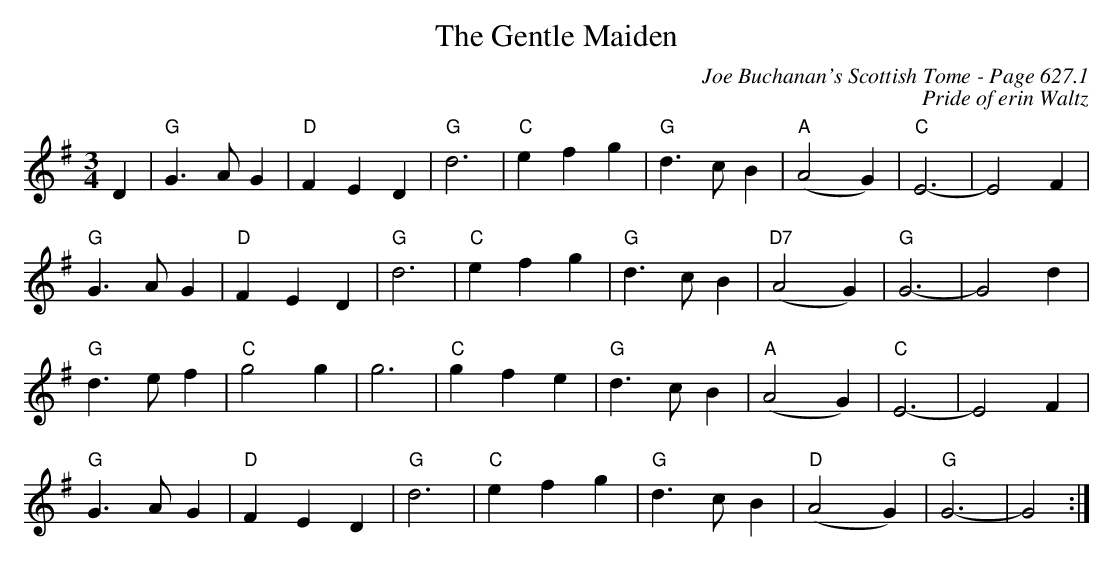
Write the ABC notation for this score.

X:1
T:Gentle Maiden, The
C:Joe Buchanan's Scottish Tome - Page 627.1
C:Pride of erin Waltz
L:1/4
M:3/4
K:G
D | "G"G>A G | "D"F E D | "G"d3 | "C"e f g | "G"d>c B | "A"(A2 G) | "C"E3- | E2 F |
"G"G>A G | "D"F E D | "G"d3 | "C"e f g | "G"d>c B | "D7"(A2 G) | "G"G3- | G2 d |
"G"d>e f | "C"g2 g | g3 | "C"g f e | "G"d>c B | "A"(A2 G) | "C"E3- | E2 F |
"G"G>A G | "D"F E D | "G"d3 | "C"e f g | "G"d>c B | "D"(A2 G) | "G"G3- | G2 :|
